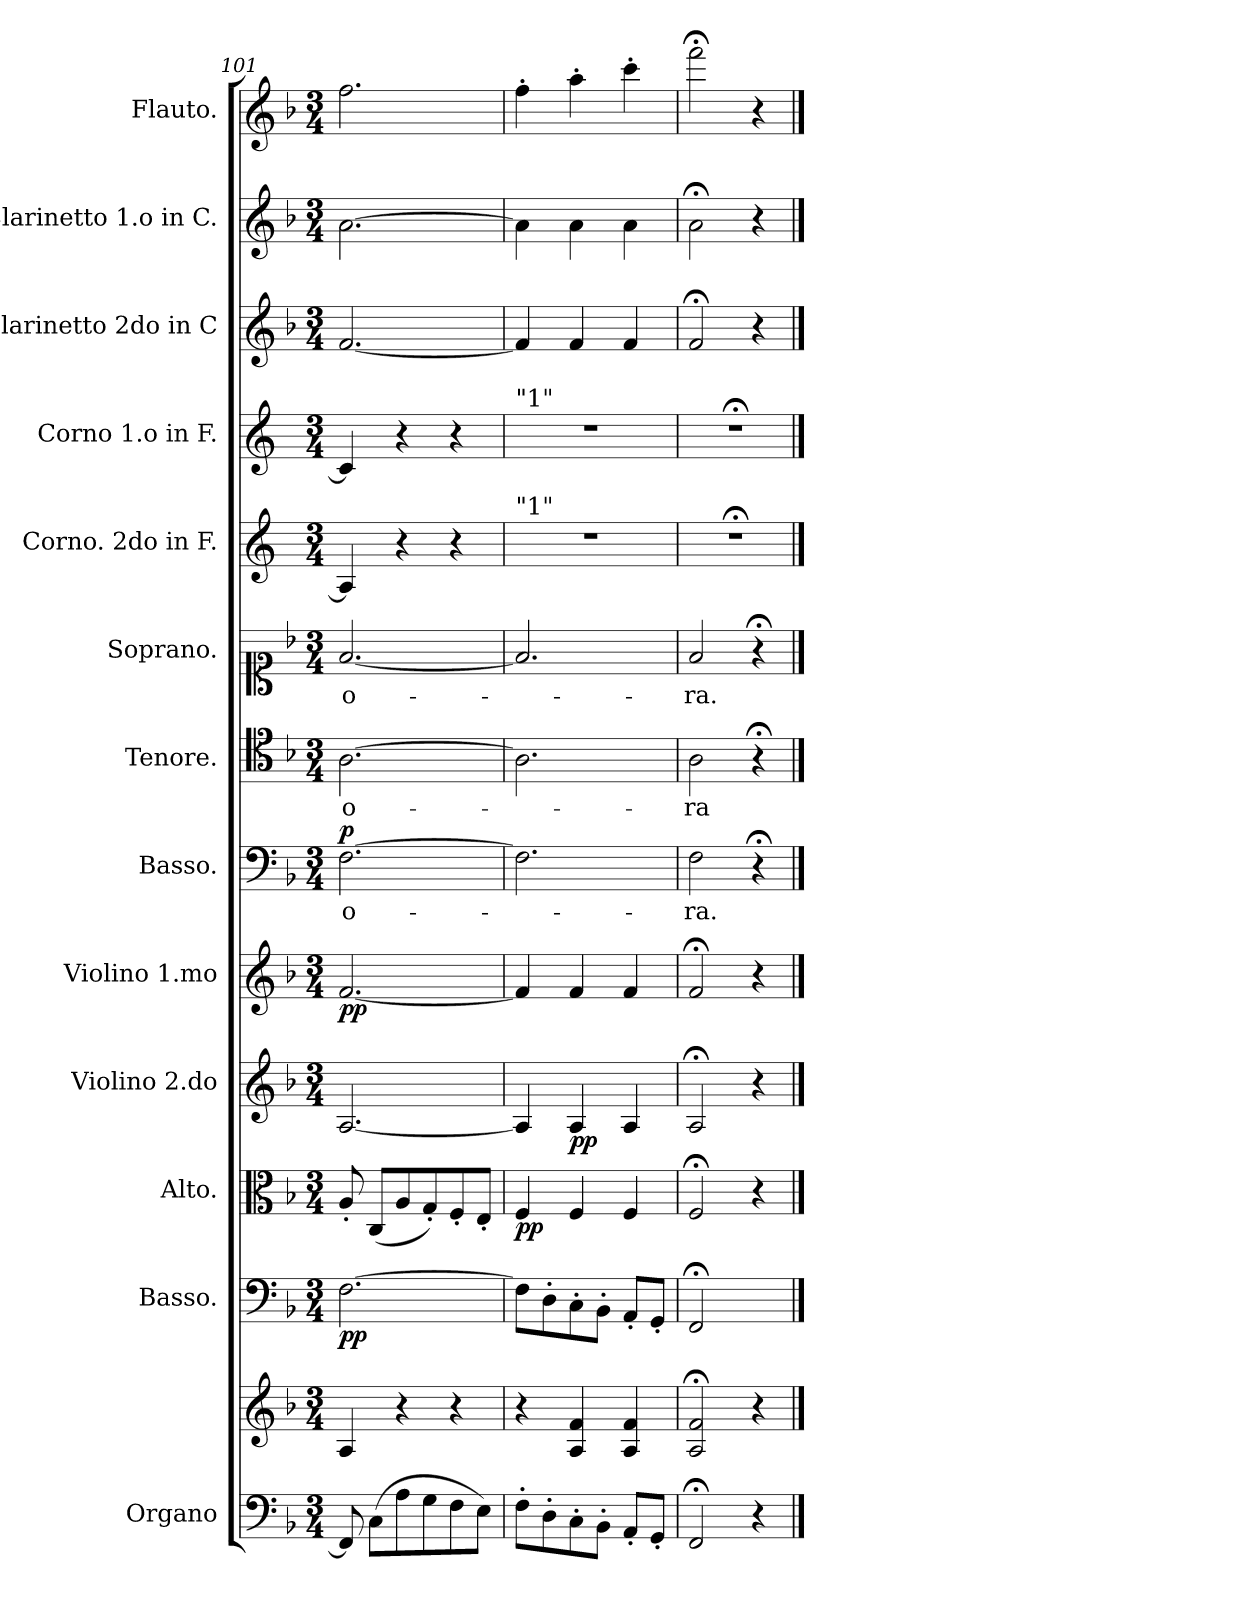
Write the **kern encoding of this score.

**kern	**kern	**kern	**dynam	**kern	**dynam	**kern	**dynam	**kern	**dynam	**kern	**text	**dynam	**kern	**text	**kern	**text	**kern	**kern	**kern	**kern	**kern
*part13	*part13	*part12	*part12	*part11	*part11	*part10	*part10	*part9	*part9	*part8	*part8	*part8	*part7	*part7	*part6	*part6	*part5	*part4	*part3	*part2	*part1
*staff14	*staff13	*staff12	*staff12	*staff11	*staff11	*staff10	*staff10	*staff9	*staff9	*staff8	*staff8	*staff8	*staff7	*staff7	*staff6	*staff6	*staff5	*staff4	*staff3	*staff2	*staff1
*I"Organo	*	*I"Basso.	*	*I"Alto.	*	*I"Violino 2.do	*	*I"Violino 1.mo	*	*I"Basso.	*	*	*I"Tenore.	*	*I"Soprano.	*	*I"Corno. 2do in F.	*I"Corno 1.o in F.	*I"Clarinetto 2do in C	*I"Clarinetto 1.o in C.	*I"Flauto.
*I'Org.	*	*I'V-c.	*	*I'V-la	*	*I'V-no	*	*I'Vln. I	*	*I'B.	*	*	*I'T.	*	*I'S.	*	*I'Hn.	*I'Hn.	*I'Cl.	*I'Cl.	*I'Fl.
*clefF4	*clefG2	*clefF4	*	*clefC3	*	*clefG2	*	*clefG2	*	*clefF4	*	*	*clefC4	*	*clefC1	*	*clefG2	*clefG2	*clefG2	*clefG2	*clefG2
*	*	*	*	*	*	*	*	*	*	*	*	*	*	*	*	*	*ITrd4c7	*ITrd4c7	*	*	*
*k[b-]	*k[b-]	*k[b-]	*	*k[b-]	*	*k[b-]	*	*k[b-]	*	*k[b-]	*	*	*k[b-]	*	*k[b-]	*	*k[b-]	*k[b-]	*k[b-]	*k[b-]	*k[b-]
*F:	*F:	*F:	*	*F:	*	*F:	*	*F:	*	*F:	*	*	*	*	*F:	*	*	*	*F:	*F:	*F:
*M3/4	*M3/4	*M3/4	*	*M3/4	*	*M3/4	*	*M3/4	*	*M3/4	*	*	*M3/4	*	*M3/4	*	*M3/4	*M3/4	*M3/4	*M3/4	*M3/4
=101	=101	=101	=101	=101	=101	=101	=101	=101	=101	=101	=101	=101	=101	=101	=101	=101	=101	=101	=101	=101	=101
!	!	!	!	!	!	!	!	!	!LO:DY:b	!	!	!LO:DY:a	!	!	!	!	!	!	!	!	!
8FF/]	4A/	[2.F\	pp	8A'/	.	[2.A/	.	[2.f/	pp	[2.F\	o-	p	[2.A\	o-	[2.f/	o-	4D/]	4F/]	[2.f/	[2.a\	2.ff\
(8C\L	.	.	.	(8C/L	.	.	.	.	.	.	.	.	.	.	.	.	.	.	.	.	.
8A\	4r	.	.	8A/	.	.	.	.	.	.	.	.	.	.	.	.	4r	4r	.	.	.
8G\	.	.	.	8G'/)	.	.	.	.	.	.	.	.	.	.	.	.	.	.	.	.	.
8F\	4r	.	.	8F'/	.	.	.	.	.	.	.	.	.	.	.	.	4r	4r	.	.	.
8E\J)	.	.	.	8E'/J	.	.	.	.	.	.	.	.	.	.	.	.	.	.	.	.	.
=102	=102	=102	=102	=102	=102	=102	=102	=102	=102	=102	=102	=102	=102	=102	=102	=102	=102	=102	=102	=102	=102
!	!	!	!	!	!	!	!	!	!	!	!	!	!	!	!	!	!	!LO:TX:a:t="1"	!	!	!
!	!	!	!	!	!	!	!	!	!	!	!	!	!	!	!	!	!LO:TX:a:t="1"	!	!	!	!
8F'\L	4r	8F\L]	.	4F/	pp	4A/]	.	4f/]	.	2.F\]	.	.	2.A\]	.	2.f/]	.	2.r	2.r	4f/]	4a\]	4ff'\
8D'\	.	8D'\	.	.	.	.	.	.	.	.	.	.	.	.	.	.	.	.	.	.	.
8C'\	4A/ 4f/	8C'\	.	4F/	.	4A/	pp	4f/	.	.	.	.	.	.	.	.	.	.	4f/	4a\	4aa'\
8BB-'\J	.	8BB-'\J	.	.	.	.	.	.	.	.	.	.	.	.	.	.	.	.	.	.	.
8AA'/L	4A/ 4f/	8AA'/L	.	4F/	.	4A/	.	4f/	.	.	.	.	.	.	.	.	.	.	4f/	4a\	4ccc'\
8GG'/J	.	8GG'/J	.	.	.	.	.	.	.	.	.	.	.	.	.	.	.	.	.	.	.
=103	=103	=103	=103	=103	=103	=103	=103	=103	=103	=103	=103	=103	=103	=103	=103	=103	=103	=103	=103	=103	=103
2FF;</	2A;</ 2f;</	2FF;</	.	2F;</	.	2A;</	.	2f;</	.	2F\	-ra.	.	2A\	-ra	2f/	-ra.	2.r;<	2.r;<	2f;</	2a;<\	2fff;<\
4r	4r	4ryy	.	4r	.	4r	.	4r	.	4r;<	.	.	4r;<	.	4r;<	.	.	.	4r	4r	4r
==	==	==	==	==	==	==	==	==	==	==	==	==	==	==	==	==	==	==	==	==	==
*-	*-	*-	*-	*-	*-	*-	*-	*-	*-	*-	*-	*-	*-	*-	*-	*-	*-	*-	*-	*-	*-
